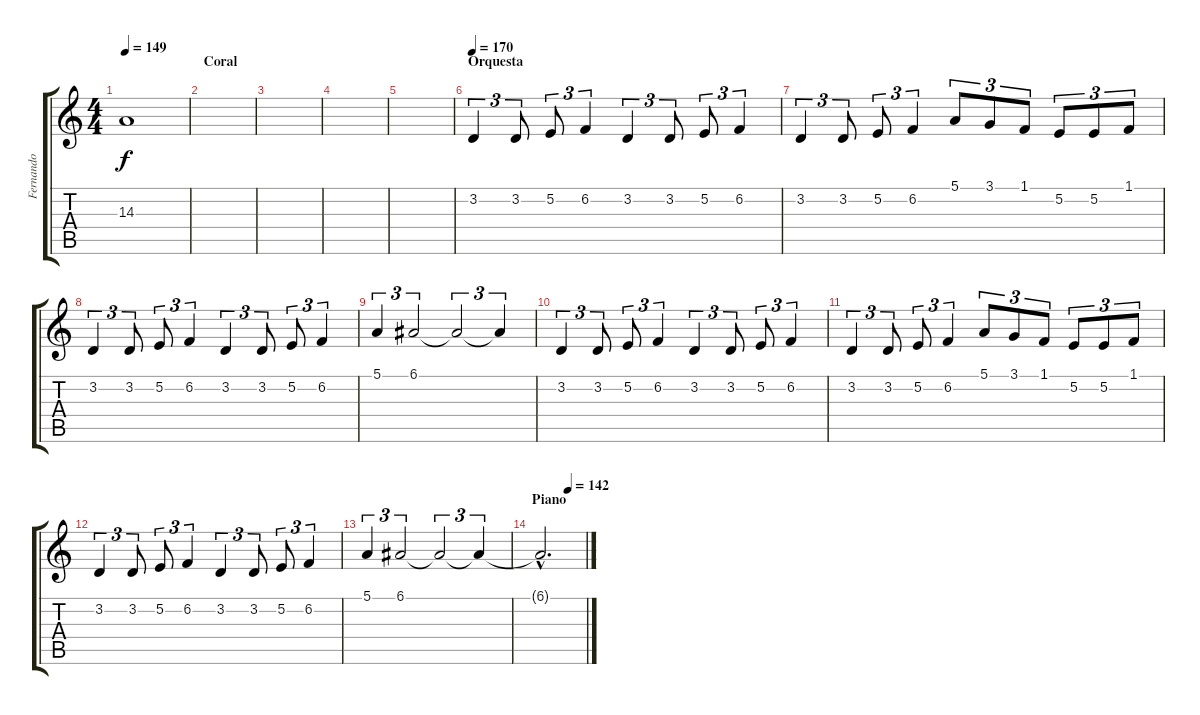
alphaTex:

\track ("Fernando" "Fernando") {instrument flute}
\staff {score tabs}
\tuning (E4 B3 G3 D3 A2 E2) {hide}
\ts (4 4)
\tempo 149
\clef g2
\ks c
14.3.1{dy f} |
\section ("" "Coral")
|
|
|
|
\section ("" "Orquesta")
\tempo 170
3.2.4{tu (3 2) volume 14 instrument brasssection} 3.2.8{tu (3 2)} 5.2.8{tu (3 2)} 6.2.4{tu (3 2)} 3.2.4{tu (3 2)} 3.2.8{tu (3 2)} 5.2.8{tu (3 2)} 6.2.4{tu (3 2)} |
3.2.4{tu (3 2)} 3.2.8{tu (3 2)} 5.2.8{tu (3 2)} 6.2.4{tu (3 2)} 5.1.8{tu (3 2)} 3.1.8{tu (3 2)} 1.1.8{tu (3 2)} 5.2.8{tu (3 2)} 5.2.8{tu (3 2)} 1.1.8{tu (3 2)} |
3.2.4{tu (3 2)} 3.2.8{tu (3 2)} 5.2.8{tu (3 2)} 6.2.4{tu (3 2)} 3.2.4{tu (3 2)} 3.2.8{tu (3 2)} 5.2.8{tu (3 2)} 6.2.4{tu (3 2)} |
5.1.4{tu (3 2)} 6.1.2{tu (3 2)} 6.1{t}.2{tu (3 2)} 6.1{t}.4{tu (3 2)} |
3.2.4{tu (3 2)} 3.2.8{tu (3 2)} 5.2.8{tu (3 2)} 6.2.4{tu (3 2)} 3.2.4{tu (3 2)} 3.2.8{tu (3 2)} 5.2.8{tu (3 2)} 6.2.4{tu (3 2)} |
3.2.4{tu (3 2)} 3.2.8{tu (3 2)} 5.2.8{tu (3 2)} 6.2.4{tu (3 2)} 5.1.8{tu (3 2)} 3.1.8{tu (3 2)} 1.1.8{tu (3 2)} 5.2.8{tu (3 2)} 5.2.8{tu (3 2)} 1.1.8{tu (3 2)} |
3.2.4{tu (3 2)} 3.2.8{tu (3 2)} 5.2.8{tu (3 2)} 6.2.4{tu (3 2)} 3.2.4{tu (3 2)} 3.2.8{tu (3 2)} 5.2.8{tu (3 2)} 6.2.4{tu (3 2)} |
5.1.4{tu (3 2)} 6.1.2{tu (3 2)} 6.1{t}.2{tu (3 2)} 6.1{t}.4{tu (3 2)} |
\section ("" "Piano")
\tempo (142 0.625)
6.1{hac t}.2{d}
